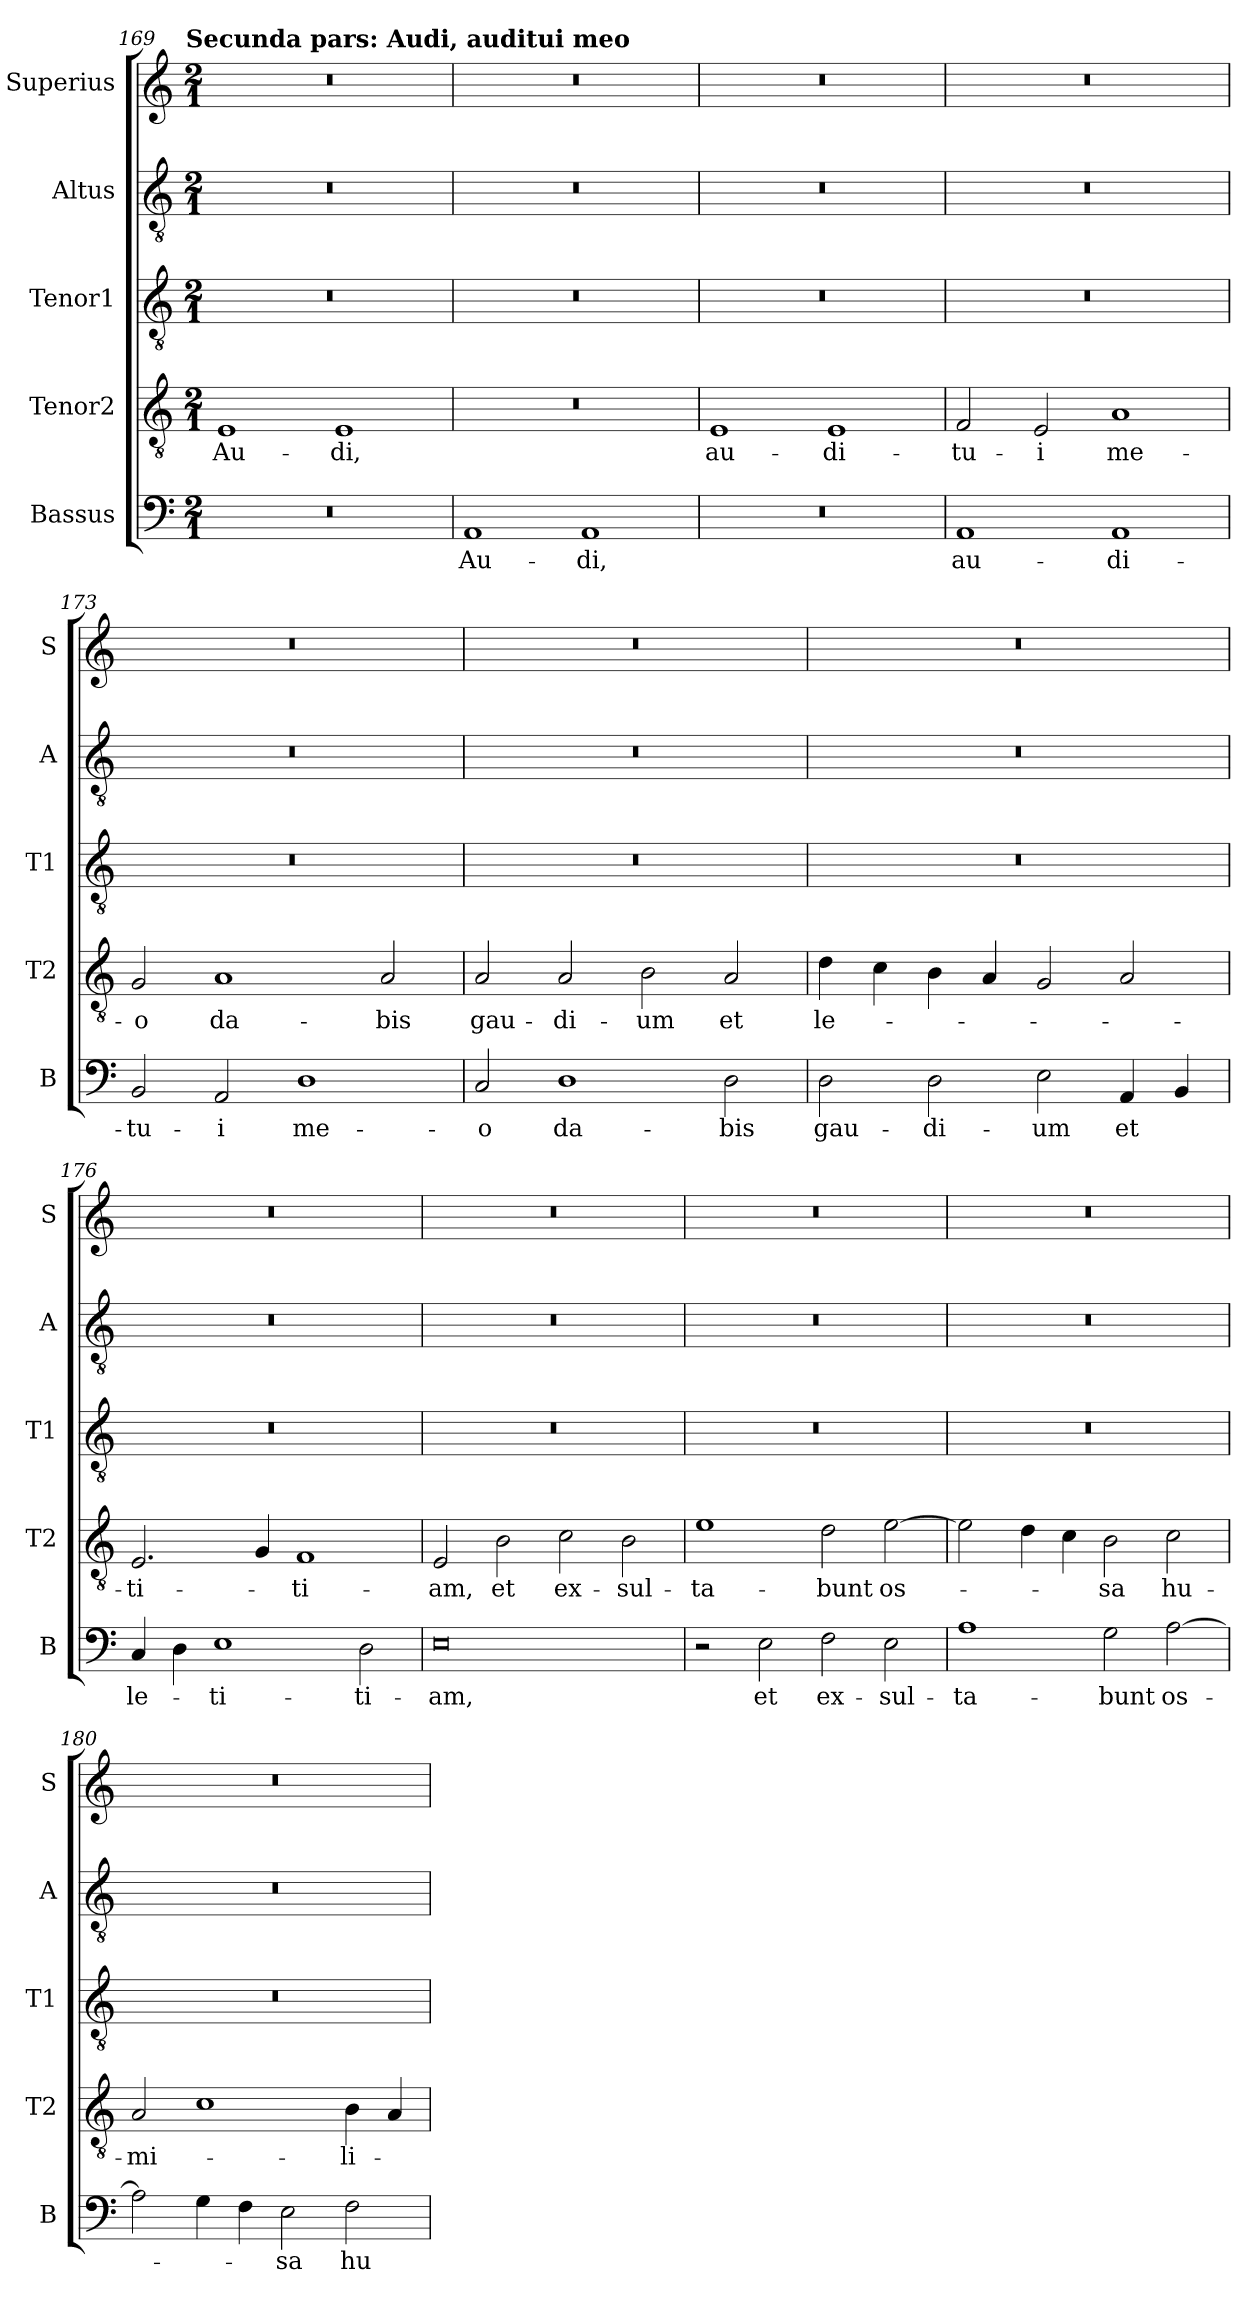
**kern	**text	**kern	**text	**kern	**kern	**kern
*part5	*part5	*part4	*part4	*part3	*part2	*part1
*staff5	*staff5	*staff4	*staff4	*staff3	*staff2	*staff1
*I"Bassus	*	*I"Tenor2	*	*I"Tenor1	*I"Altus	*I"Superius
*I'B	*	*I'T2	*	*I'T1	*I'A	*I'S
!!LO:LB:g=z
*clefF4	*	*clefGv2	*	*clefGv2	*clefGv2	*clefG2
*k[]	*	*k[]	*	*k[]	*k[]	*k[]
!!LO:TX:omd:t=Secunda pars&colon; Audi, auditui meo
*M2/1	*	*M2/1	*	*M2/1	*M2/1	*M2/1
=169	=169	=169	=169	=169	=169	=169
0r	.	1E	Au-	0r	0r	0r
.	.	1E	-di,	.	.	.
=170	=170	=170	=170	=170	=170	=170
1AA	Au-	0r	.	0r	0r	0r
1AA	-di,	.	.	.	.	.
=171	=171	=171	=171	=171	=171	=171
0r	.	1E	au-	0r	0r	0r
.	.	1E	-di-	.	.	.
=172	=172	=172	=172	=172	=172	=172
1AA	au-	2F	-tu-	0r	0r	0r
.	.	2E	-i	.	.	.
1AA	-di-	1A	me-	.	.	.
=173	=173	=173	=173	=173	=173	=173
2BB	-tu-	2G	-o	0r	0r	0r
2AA	-i	1A	da-	.	.	.
1D	me-	.	.	.	.	.
.	.	2A	-bis	.	.	.
=174	=174	=174	=174	=174	=174	=174
2C	-o	2A	gau-	0r	0r	0r
1D	da-	2A	-di-	.	.	.
.	.	2B	-um	.	.	.
2D	-bis	2A	et	.	.	.
=175	=175	=175	=175	=175	=175	=175
2D	gau-	4d	le-	0r	0r	0r
.	.	4c	.	.	.	.
2D	-di-	4B	.	.	.	.
.	.	4A	.	.	.	.
2E	-um	2G	.	.	.	.
4AA	et	2A	.	.	.	.
4BB	.	.	.	.	.	.
=176	=176	=176	=176	=176	=176	=176
4C	le-	2.E	-ti-	0r	0r	0r
4D	.	.	.	.	.	.
1E	-ti-	.	.	.	.	.
.	.	4G	.	.	.	.
.	.	1F	-ti-	.	.	.
2D	-ti-	.	.	.	.	.
=177	=177	=177	=177	=177	=177	=177
0E	-am,	2E	-am,	0r	0r	0r
.	.	2B	et	.	.	.
.	.	2c	ex-	.	.	.
.	.	2B	-sul-	.	.	.
=178	=178	=178	=178	=178	=178	=178
2r	.	1e	-ta-	0r	0r	0r
2E	et	.	.	.	.	.
2F	ex-	2d	-bunt	.	.	.
2E	-sul-	[2e	os-	.	.	.
=179	=179	=179	=179	=179	=179	=179
1A	-ta-	2e]	.	0r	0r	0r
.	.	4d	.	.	.	.
.	.	4c	.	.	.	.
2G	-bunt	2B	-sa	.	.	.
[2A	os-	2c	hu-	.	.	.
=180	=180	=180	=180	=180	=180	=180
2A]	.	2A	-mi-	0r	0r	0r
4G	.	1c	.	.	.	.
4F	.	.	.	.	.	.
2E	-sa	.	.	.	.	.
2F	hu-	4B	-li-	.	.	.
.	.	4A	.	.	.	.
=	=	=	=	=	=	=
*-	*-	*-	*-	*-	*-	*-
